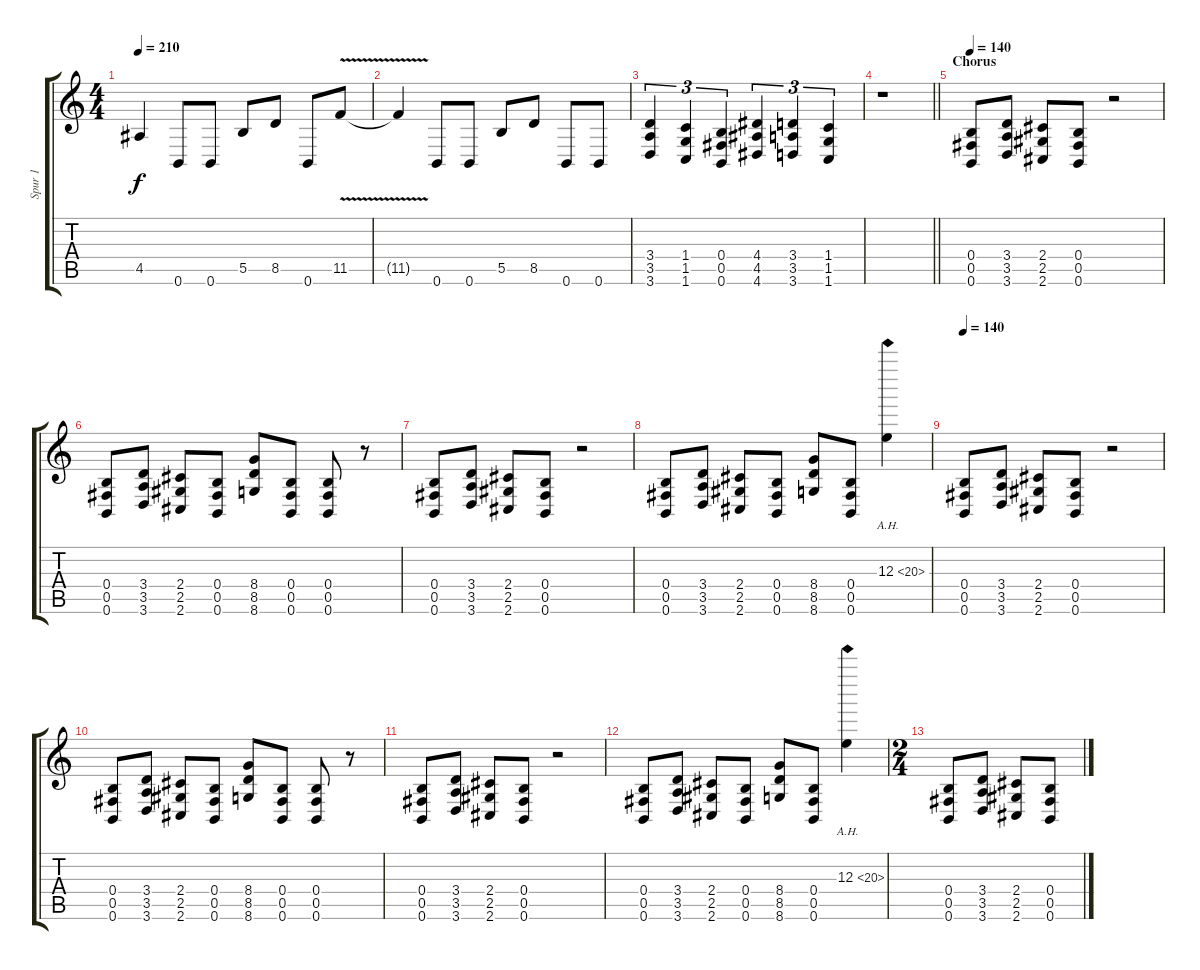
\track ("Spur 1" "Spur 1") {instrument distortionguitar}
\staff {score tabs}
\tuning (Db4 Ab3 E3 B2 Gb2 B1) {hide}
\ts (4 4)
\tempo 210
\clef g2
\ks c
4.5{t}.4{dy f} 0.6.8 0.6.8 5.5.8 8.5.8 0.6.8 11.5{v}.8 |
11.5{t}.4 0.6.8 0.6.8 5.5.8 8.5.8 0.6.8 0.6.8 |
(3.4 3.5 3.6).4{tu (3 2)} (1.4 1.5 1.6).4{tu (3 2)} (0.4 0.5 0.6).4{tu (3 2)} (4.4 4.5 4.6).4{tu (3 2)} (3.4 3.5 3.6).4{tu (3 2)} (1.4 1.5 1.6).4{tu (3 2)} |
\barLineRight lightlight
r.1 |
\section ("" "Chorus")
\tempo 140
(0.4 0.5 0.6).8 (3.4 3.5 3.6).8 (2.4 2.5 2.6).8 (0.4 0.5 0.6).8 r.2 |
(0.4 0.5 0.6).8 (3.4 3.5 3.6).8 (2.4 2.5 2.6).8 (0.4 0.5 0.6).8 (8.4 8.5 8.6).8 (0.4 0.5 0.6).8 (0.4 0.5 0.6).8 r.8 |
(0.4 0.5 0.6).8 (3.4 3.5 3.6).8 (2.4 2.5 2.6).8 (0.4 0.5 0.6).8 r.2 |
(0.4 0.5 0.6).8 (3.4 3.5 3.6).8 (2.4 2.5 2.6).8 (0.4 0.5 0.6).8 (8.4 8.5 8.6).8 (0.4 0.5 0.6).8 12.3{ah 8}.4 |
\tempo 140
(0.4 0.5 0.6).8 (3.4 3.5 3.6).8 (2.4 2.5 2.6).8 (0.4 0.5 0.6).8 r.2 |
(0.4 0.5 0.6).8 (3.4 3.5 3.6).8 (2.4 2.5 2.6).8 (0.4 0.5 0.6).8 (8.4 8.5 8.6).8 (0.4 0.5 0.6).8 (0.4 0.5 0.6).8 r.8 |
(0.4 0.5 0.6).8 (3.4 3.5 3.6).8 (2.4 2.5 2.6).8 (0.4 0.5 0.6).8 r.2 |
(0.4 0.5 0.6).8 (3.4 3.5 3.6).8 (2.4 2.5 2.6).8 (0.4 0.5 0.6).8 (8.4 8.5 8.6).8 (0.4 0.5 0.6).8 12.3{ah 8}.4 |
\ts (2 4)
(0.4 0.5 0.6).8 (3.4 3.5 3.6).8 (2.4 2.5 2.6).8 (0.4 0.5 0.6).8
